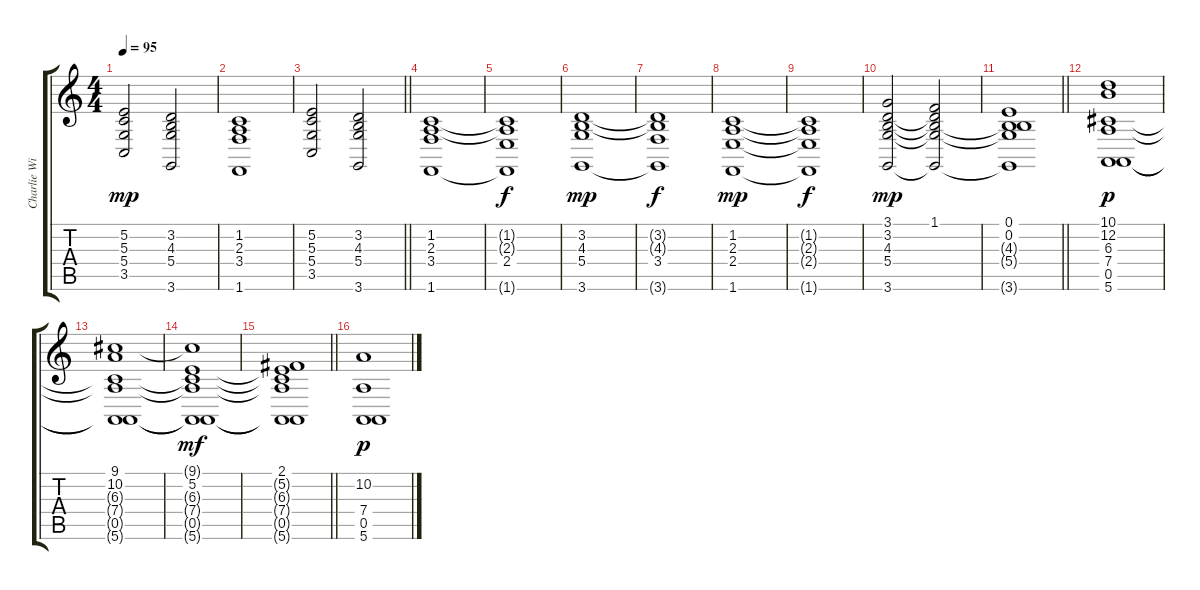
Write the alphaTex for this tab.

\track ("Charlie Wilson" "Charlie Wi") {instrument synthstrings1}
\staff {score tabs}
\tuning (E4 B3 G3 D3 A2 E2) {hide}
\ts (4 4)
\tempo 95
\clef g2
\ks c
(5.2 5.3 5.4 3.5).2{dy mp} (3.2 4.3 5.4 3.6).2 |
(1.2 2.3 3.4 1.6).1 |
\barLineRight lightlight
(5.2 5.3 5.4 3.5).2 (3.2 4.3 5.4 3.6).2 |
(1.2 2.3 3.4 1.6).1 |
(1.2{t} 2.3{t} 2.4 1.6{t}).1{dy f} |
(3.2 4.3 5.4 3.6).1{dy mp} |
(3.2{t} 4.3{t} 3.4 3.6{t}).1{dy f} |
(1.2 2.3 2.4 1.6).1{dy mp} |
(1.2{t} 2.3{t} 2.4{t} 1.6{t}).1{dy f} |
(3.1 3.2 4.3 5.4 3.6).2{dy mp} (1.1 3.2{t} 4.3{t} 5.4{t} 3.6{t}).2 |
\barLineRight lightlight
(0.1 0.2 4.3{t} 5.4{t} 3.6{t}).1 |
(10.1 12.2 6.3 7.4 0.5 5.6).1{dy p} |
(9.1 10.2 6.3{t} 7.4{t} 0.5{t} 5.6{t}).1 |
(9.1{t} 5.2 6.3{t} 7.4{t} 0.5{t} 5.6{t}).1{dy mf} |
\barLineRight lightlight
(2.1 5.2{t} 6.3{t} 7.4{t} 0.5{t} 5.6{t}).1 |
(10.2 7.4 0.5 5.6).1{dy p}
